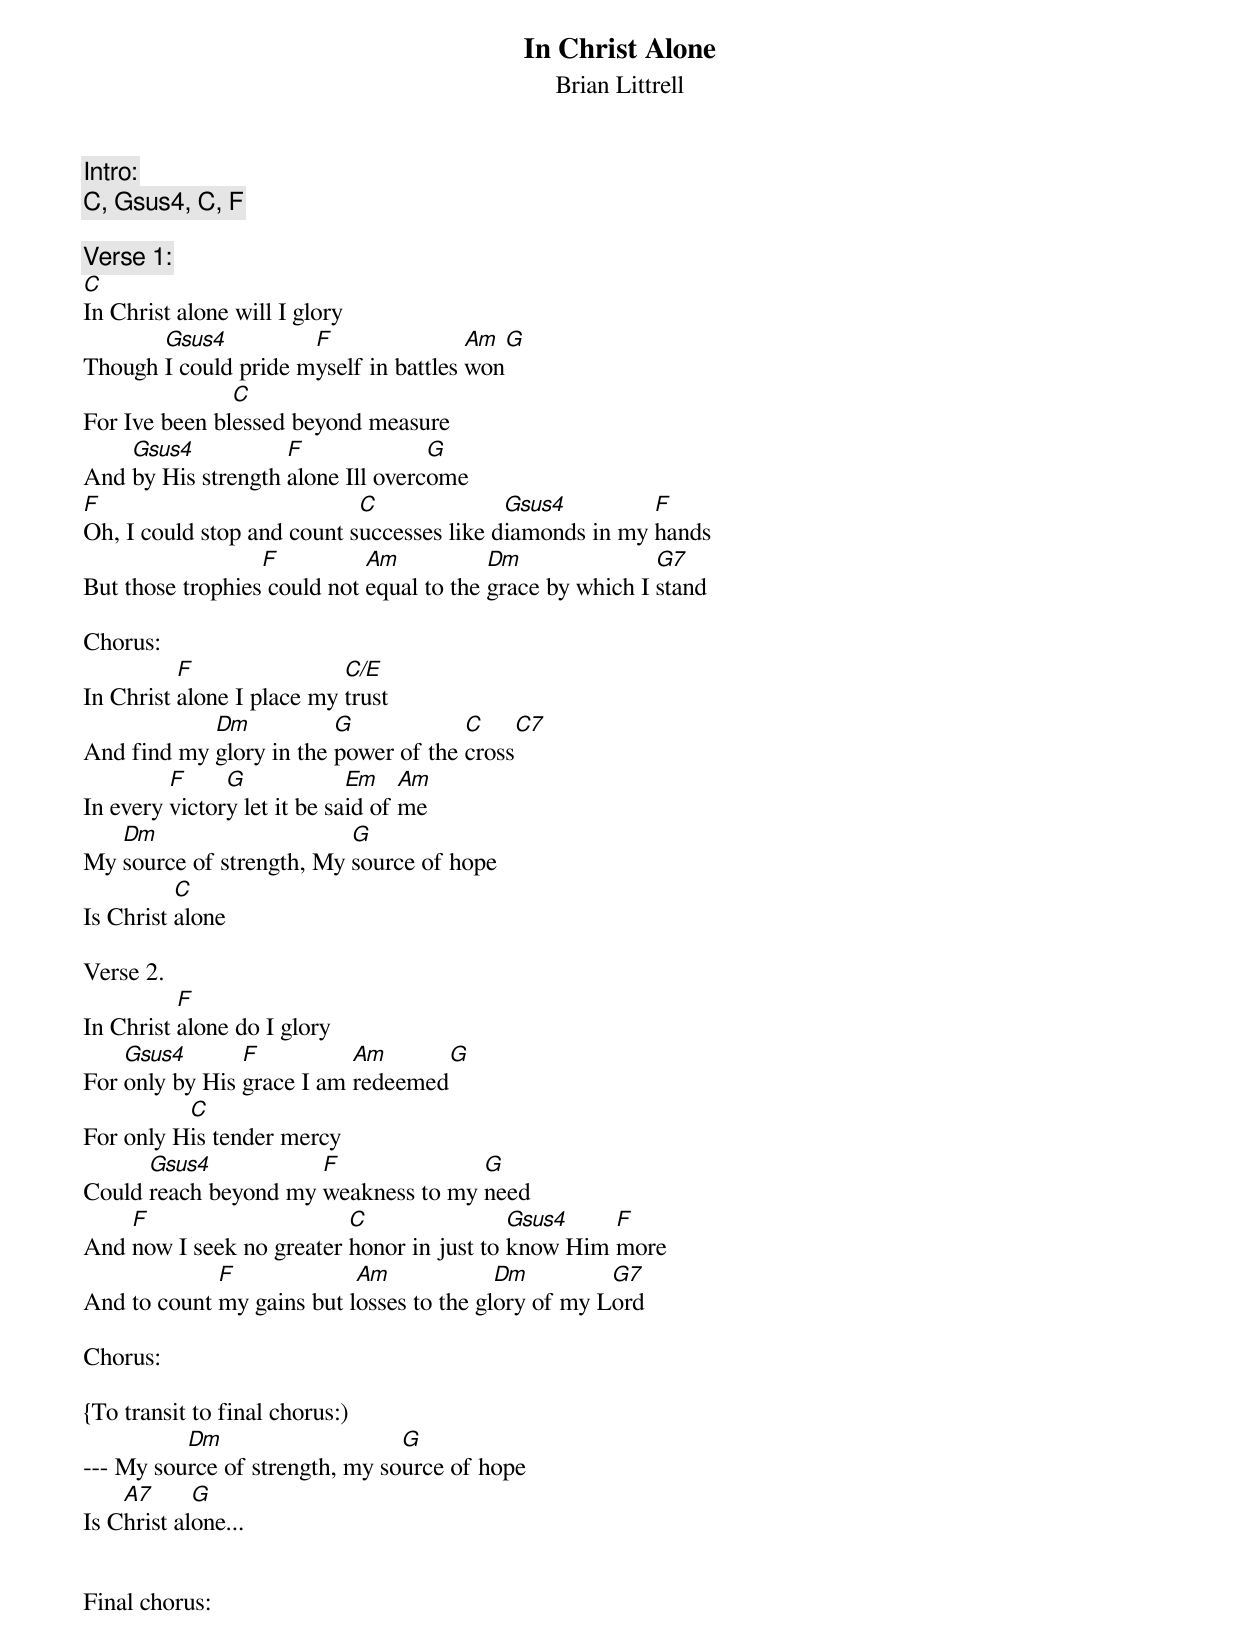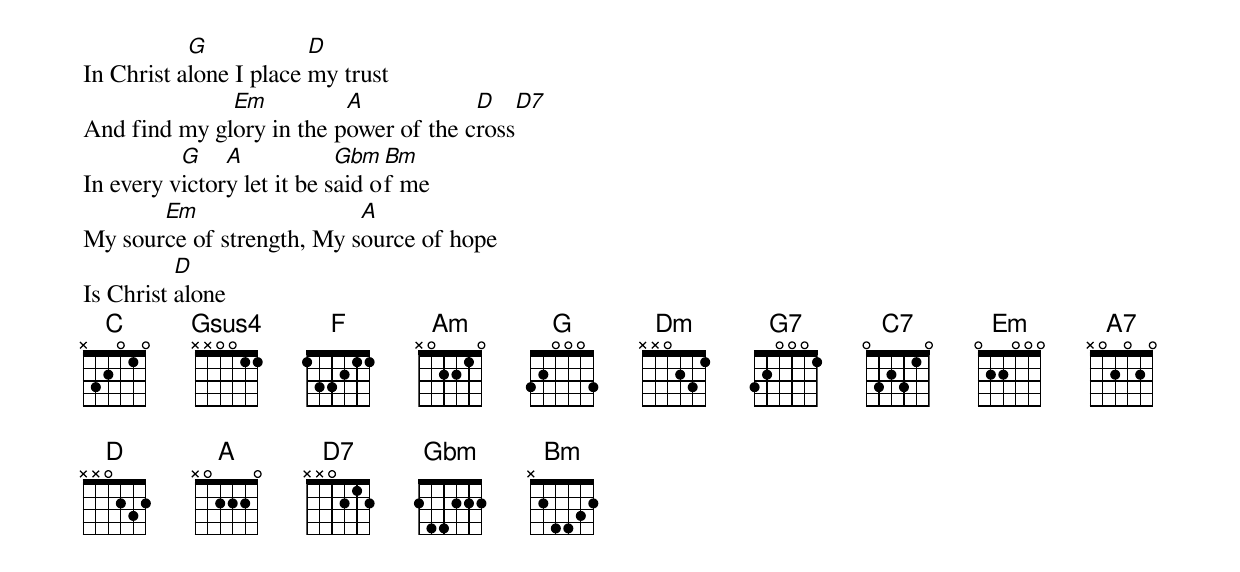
In Christ Alone
Brian Littrell


Intro:
C, Gsus4, C, F

Verse 1:
C
In Christ alone will I glory
       Gsus4          F                Am      G
Though I could pride myself in battles won
               C
For Ive been blessed beyond measure
    Gsus4           F              G
And by His strength alone Ill overcome
F                           C              Gsus4         F
Oh, I could stop and count successes like diamonds in my hands
                  F          Am           Dm               G7
But those trophies could not equal to the grace by which I stand

Chorus:
          F                C/E
In Christ alone I place my trust
            Dm           G            C     C7
And find my glory in the power of the cross
         F     G             Em    Am
In every victory let it be said of me
   Dm                     G
My source of strength, My source of hope
          C
Is Christ alone

Verse 2.
          F
In Christ alone do I glory
    Gsus4       F          Am      G
For only by His grace I am redeemed
          C
For only His tender mercy
      Gsus4           F              G
Could reach beyond my weakness to my need
    F                     C                Gsus4    F
And now I seek no greater honor in just to know Him more
             F             Am             Dm         G7
And to count my gains but losses to the glory of my Lord

Chorus:

{To transit to final chorus:)
          Dm                    G
--- My source of strength, my source of hope
    A7      G
Is Christ alone...


Final chorus:
           G            D
In Christ alone I place my trust
              Em          A            D     D7
And find my glory in the power of the cross
          G    A            Gbm  Bm
In every victory let it be said of me
       Em                  A
My source of strength, My source of hope
          D
Is Christ alone
